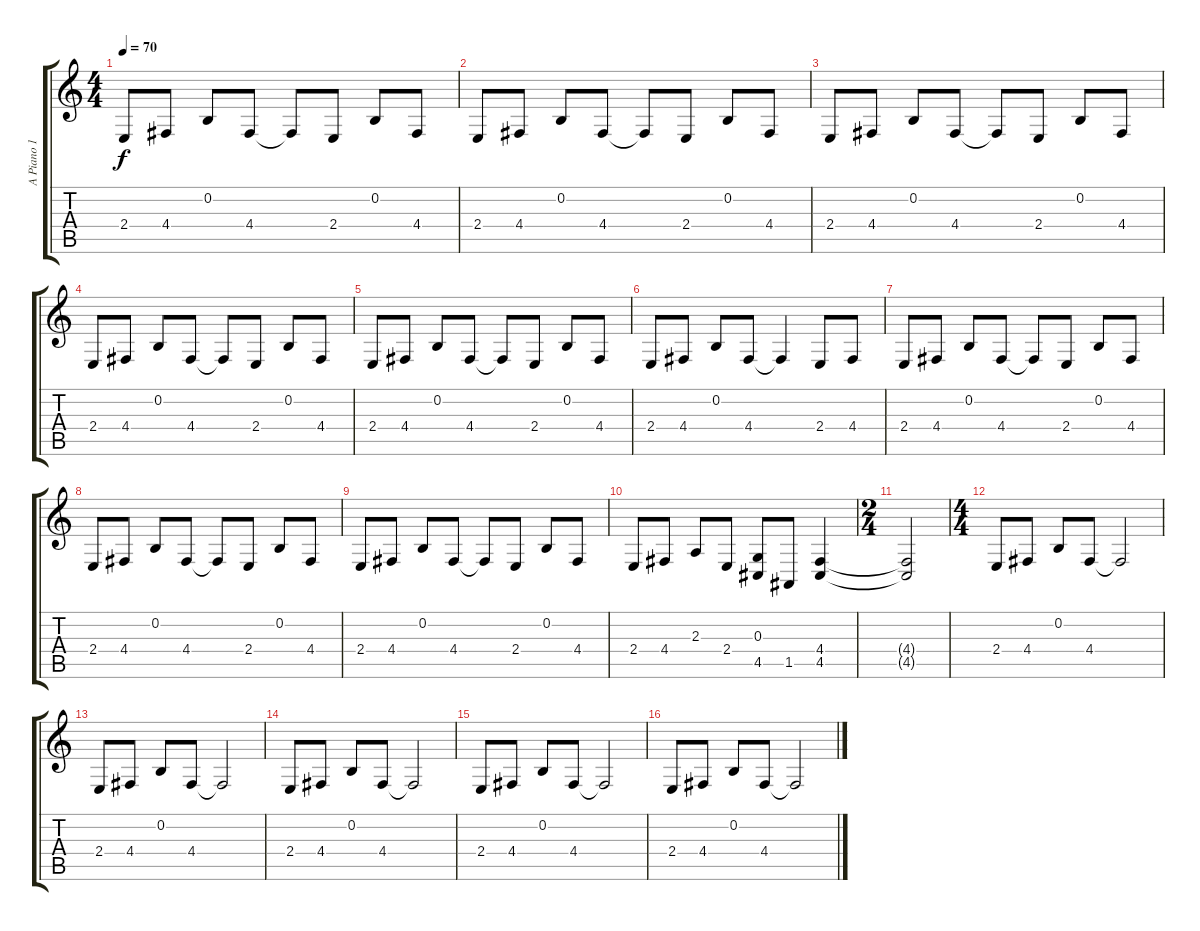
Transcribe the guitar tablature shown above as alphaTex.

\track ("A Piano 1" "A Piano 1") {instrument brightacousticpiano}
\staff {score tabs}
\tuning (E4 B3 G3 D3 A2 E2) {hide}
\ts (4 4)
\tempo 70
\clef g2
\ks c
2.4.8{dy f instrument brightacousticpiano} 4.4.8 0.2.8 4.4.8 4.4{t}.8 2.4.8 0.2.8 4.4.8 |
2.4.8 4.4.8 0.2.8 4.4.8 4.4{t}.8 2.4.8 0.2.8 4.4.8 |
2.4.8 4.4.8 0.2.8 4.4.8 4.4{t}.8 2.4.8 0.2.8 4.4.8 |
2.4.8 4.4.8 0.2.8 4.4.8 4.4{t}.8 2.4.8 0.2.8 4.4.8 |
2.4.8 4.4.8 0.2.8 4.4.8 4.4{t}.8 2.4.8 0.2.8 4.4.8 |
2.4.8 4.4.8 0.2.8 4.4.8 4.4{t}.4 2.4.8 4.4.8 |
2.4.8 4.4.8 0.2.8 4.4.8 4.4{t}.8 2.4.8 0.2.8 4.4.8 |
2.4.8 4.4.8 0.2.8 4.4.8 4.4{t}.8 2.4.8 0.2.8 4.4.8 |
2.4.8 4.4.8 0.2.8 4.4.8 4.4{t}.8 2.4.8 0.2.8 4.4.8 |
2.4.8 4.4.8 2.3.8 2.4.8 (0.3 4.5).8 1.5.8 (4.4 4.5).4 |
\ts (2 4)
(4.4{t} 4.5{t}).2 |
\ts (4 4)
2.4.8 4.4.8 0.2.8 4.4.8 4.4{t}.2 |
2.4.8 4.4.8 0.2.8 4.4.8 4.4{t}.2 |
2.4.8 4.4.8 0.2.8 4.4.8 4.4{t}.2 |
2.4.8 4.4.8 0.2.8 4.4.8 4.4{t}.2 |
2.4.8 4.4.8 0.2.8 4.4.8 4.4{t}.2
